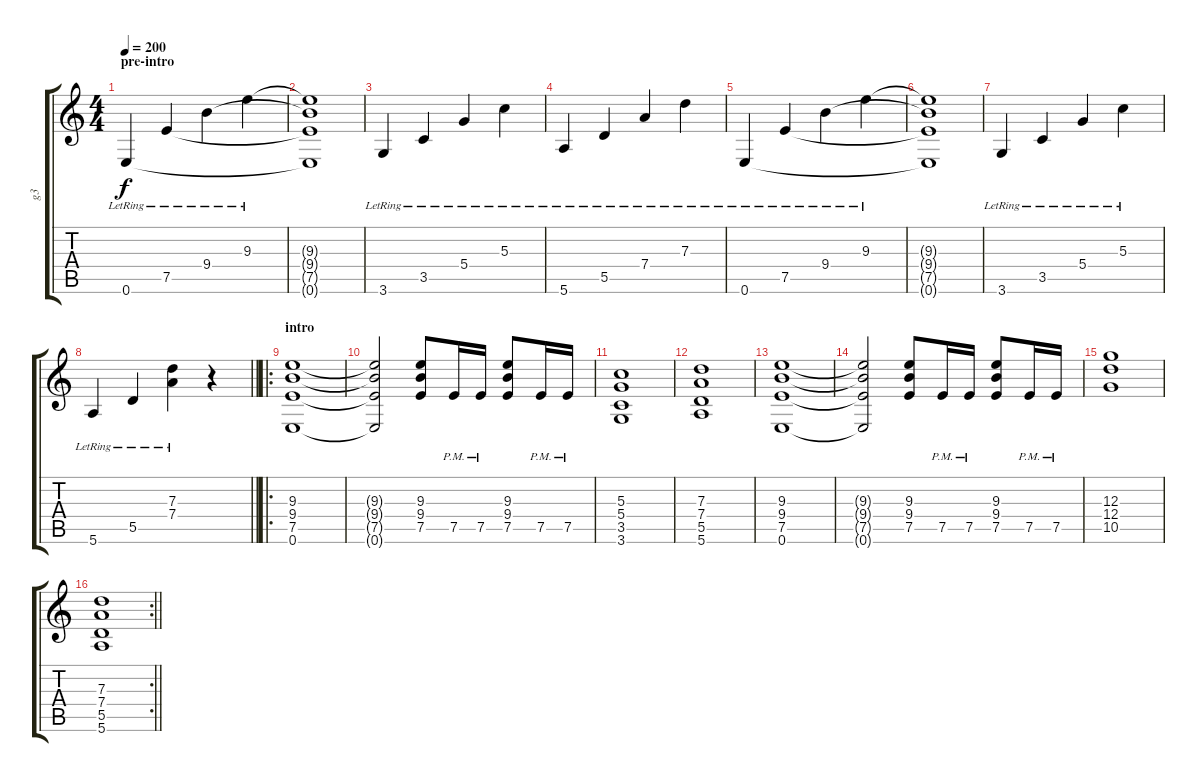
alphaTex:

\track ("g3" "g3") {instrument distortionguitar}
\staff {score tabs}
\tuning (E4 B3 G3 D3 A2 E2) {hide}
\ts (4 4)
\section ("" "pre-intro")
\tempo 200
\clef g2
\ks c
0.6{lr}.4{dy f instrument acousticguitarsteel} 7.5{lr}.4 9.4{lr}.4 9.3{lr}.4 |
(9.3{t} 9.4{t} 7.5{t} 0.6{t}).1 |
3.6{lr}.4 3.5{lr}.4 5.4{lr}.4 5.3{lr}.4 |
5.6{lr}.4 5.5{lr}.4 7.4{lr}.4 7.3{lr}.4 |
0.6{lr}.4{instrument acousticguitarsteel} 7.5{lr}.4 9.4{lr}.4 9.3{lr}.4 |
(9.3{t} 9.4{t} 7.5{t} 0.6{t}).1 |
3.6{lr}.4 3.5{lr}.4 5.4{lr}.4 5.3{lr}.4 |
\barLineRight lightlight
5.6{lr}.4 5.5{lr}.4 (7.3 7.4{lr}).4 r.4 |
\ro
\section ("" "intro")
(9.3 9.4 7.5 0.6).1{instrument distortionguitar} |
(9.3{t} 9.4{t} 7.5{t} 0.6{t}).2 (9.3 9.4 7.5).8 7.5{pm}.16 7.5{pm}.16 (9.3 9.4 7.5).8 7.5{pm}.16 7.5{pm}.16 |
(5.3 5.4 3.5 3.6).1 |
(7.3 7.4 5.5 5.6).1 |
(9.3 9.4 7.5 0.6).1 |
(9.3{t} 9.4{t} 7.5{t} 0.6{t}).2 (9.3 9.4 7.5).8 7.5{pm}.16 7.5{pm}.16 (9.3 9.4 7.5).8 7.5{pm}.16 7.5{pm}.16 |
(12.3 12.4 10.5).1 |
\rc 2
\barLineRight lightlight
(7.3 7.4 5.5 5.6).1
